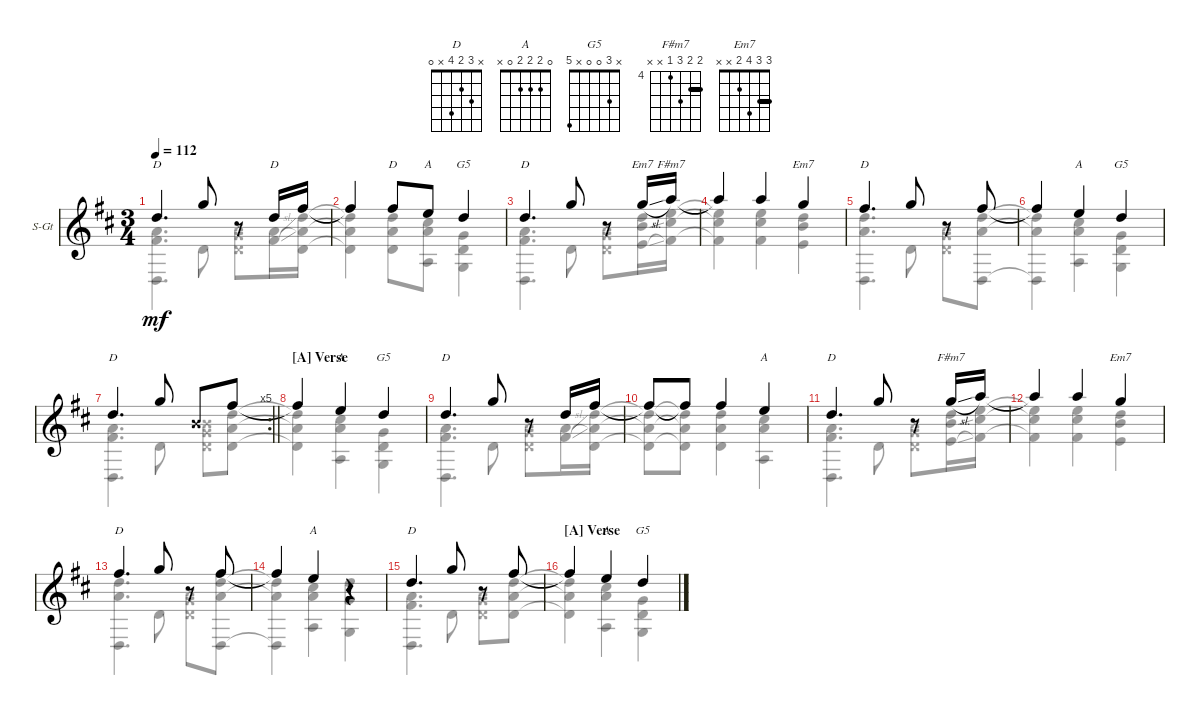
\defaultSystemsLayout 4
\bracketExtendMode groupsimilarinstruments
\firstSystemTrackNameOrientation horizontal
\otherSystemsTrackNameOrientation horizontal
\track ("Rhythm" "S-Gt") {instrument acousticguitarsteel}
\staff {score}
\tuning (E4 B3 G3 D3 A2 D2)
\chord ("D" 2 3 2 0 x x) {barre 2}
\chord ("A" 0 2 2 2 0 x)
\chord ("G5" x 3 0 0 x 5)
\chord ("D" x 3 2 4 x 0)
\chord ("F#m7" 5 5 6 4 x x) {firstfret 4 barre 5}
\chord ("Em7" 3 3 4 2 x x) {barre 3}
\voice
\ts (3 4)
\tempo 112
\clef g2
\ks d
3.2.4{d ch "D" dy mf} 3.1.8 r.8 3.2.16{ch "D"} 7.2.16 |
7.2{t}.4 2.1.8{ch "D"} 0.1.8{ch "A"} 3.2.4{ch "G5"} |
3.2.4{d ch "D"} 3.1.8 r.8 3.1{sl}.16{ch "Em7"} 5.1.16{ch "F#m7"} |
5.1{t}.4 5.1.4 3.1.4{ch "Em7"} |
2.1.4{d ch "D"} 3.1.8 r.8 2.1.8 |
2.1{t}.4 0.1.4{ch "A"} 3.2.4{ch "G5"} |
\rc 5
\barLineRight lightlight
3.2.4{d ch "D"} 3.1.8 0.2{x}.8 2.1.8 |
\section ("A" "Verse")
2.1{t}.4 0.1.4{ch "A"} 3.2.4{ch "G5"} |
3.2.4{d ch "D"} 3.1.8 r.8 3.2.16 7.2.16 |
7.2{t}.8 7.2{t}.8 2.1.4 0.1.4{ch "A"} |
3.2.4{d ch "D"} 3.1.8 r.8 3.1{sl}.16{ch "F#m7"} 5.1.16 |
5.1{t}.4 5.1.4 3.1.4{ch "Em7"} |
2.1.4{d ch "D"} 3.1.8 r.8 2.1.8 |
2.1{t}.4 0.1.4{ch "A"} r.4 |
3.2.4{d ch "D"} 3.1.8 r.8 2.1.8 |
\section ("A" "Verse")
2.1{t}.4 0.1.4{ch "A"} 3.2.4{ch "G5"}
\voice
\clef g2
\ottava regular
\simile none
\ks d
(0.6 2.3 4.4).4{d dy mf} 0.4.8 (0.2{x} 0.3{x} 0.4{x}).8 (2.3{sl} 4.4{sl}).16 (7.4 7.3 5.5).16 |
(7.4{t} 7.3{t} 5.5{t}).4 (3.2 2.3 0.4).8 (2.2 2.3 0.5).8 (0.3 0.4 5.6).4 |
(0.6 2.3 4.4).4{d} 0.4.8 (0.2{x} 0.3{x} 0.4{x}).8 (3.2 4.3{sl} 2.4{sl}).16 (5.2 6.3 4.4).16 |
(5.2{t} 6.3{t} 4.4{t}).4 (5.2 6.3 4.4).4 (3.2 4.3 2.4).4 |
(3.2 2.3 0.6).4{d} 0.4.8 (0.4{x} 0.3{x} 0.2{x}).8 (3.2 2.3 0.6).8 |
(2.3{t} 3.2{t} 0.6{t}).4 (2.3 2.2 0.5).4 (0.3 5.6 0.4).4 |
\barLineRight lightlight
(2.3 4.4 0.6).4{d} 0.4.8 (0.2{x} 0.3{x} 0.4{x}).8 (3.2 2.3 0.4).8 |
(3.2{t} 2.3{t} 0.4{t}).4 (2.2 2.3 0.5).4 (5.6 0.4 0.3).4 |
(0.6 2.3 4.4).4{d} 0.4.8 (0.2{x} 0.3{x} 0.4{x}).8 (2.3{sl} 4.4{sl}).16 (7.4 7.3 5.5).16 |
(7.4{t} 7.3{t} 5.5{t}).8 (7.4{t} 7.3{t} 5.5{t}).8 (3.2 2.3 0.4).4 (2.2 2.3 0.5).4 |
(0.6 2.3 4.4).4{d} 0.4.8 (0.2{x} 0.3{x} 0.4{x}).8 (3.2 4.3{sl} 2.4{sl}).16 (5.2 6.3 4.4).16 |
(5.2{t} 6.3{t} 4.4{t}).4 (5.2 6.3 4.4).4 (3.2 4.3 2.4).4 |
(3.2 2.3 0.6).4{d} 0.4.8 (0.4{x} 0.3{x} 0.2{x}).8 (3.2 2.3 0.6 2.1).8 |
(2.3{t} 3.2{t} 0.6{t}).4 (2.3 2.2 0.5).4 (3.2 0.3 5.6).4 |
(2.3 4.4 0.6).4{d} 0.4.8 (0.2{x} 0.3{x} 0.4{x}).8 (3.2 2.3 0.4).8 |
(3.2{t} 2.3{t} 0.4{t}).4 (2.2 2.3 0.5).4 (5.6 0.4 0.3).4
